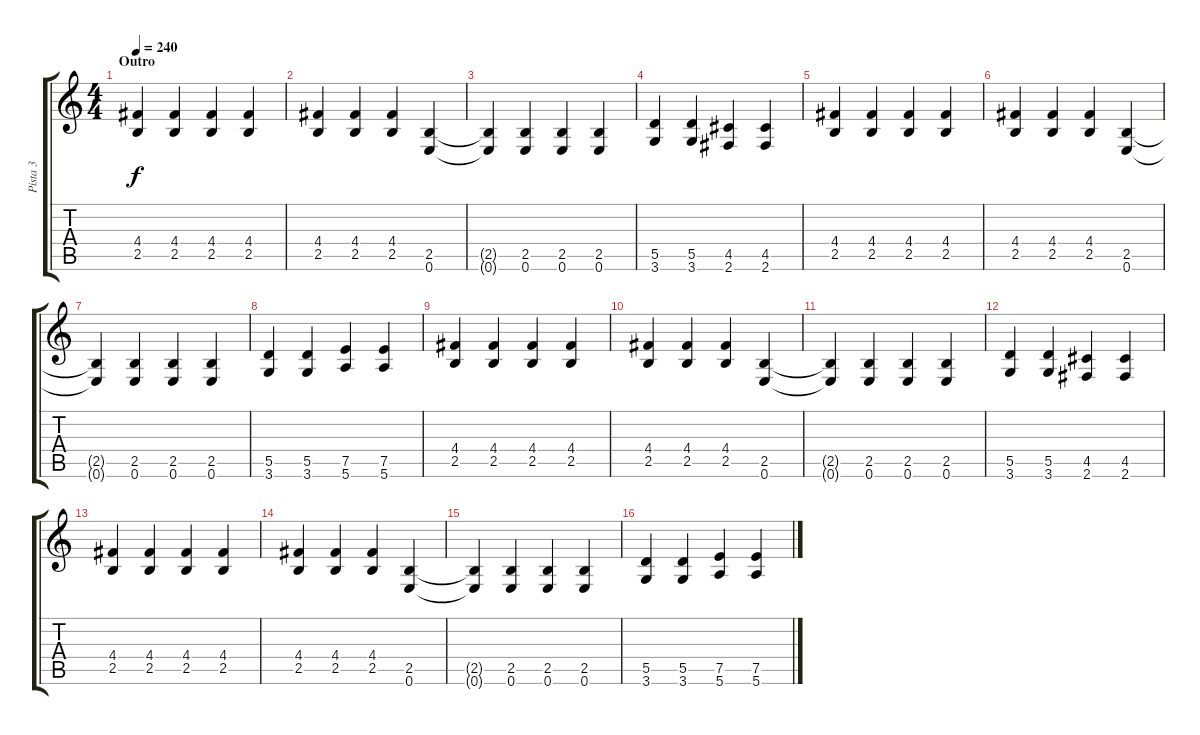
\track ("Pista 3" "Pista 3") {instrument distortionguitar}
\staff {score tabs}
\tuning (E4 B3 G3 D3 A2 E2) {hide}
\ts (4 4)
\section ("" "Outro")
\tempo 240
\clef g2
\ks c
(4.4 2.5).4{dy f} (4.4 2.5).4 (4.4 2.5).4 (4.4 2.5).4 |
(4.4 2.5).4 (4.4 2.5).4 (4.4 2.5).4 (2.5 0.6).4 |
(2.5{t} 0.6{t}).4 (2.5 0.6).4 (2.5 0.6).4 (2.5 0.6).4 |
(5.5 3.6).4 (5.5 3.6).4 (4.5 2.6).4 (4.5 2.6).4 |
(4.4 2.5).4 (4.4 2.5).4 (4.4 2.5).4 (4.4 2.5).4 |
(4.4 2.5).4 (4.4 2.5).4 (4.4 2.5).4 (2.5 0.6).4 |
(2.5{t} 0.6{t}).4 (2.5 0.6).4 (2.5 0.6).4 (2.5 0.6).4 |
(5.5 3.6).4 (5.5 3.6).4 (7.5 5.6).4 (7.5 5.6).4 |
(4.4 2.5).4 (4.4 2.5).4 (4.4 2.5).4 (4.4 2.5).4 |
(4.4 2.5).4 (4.4 2.5).4 (4.4 2.5).4 (2.5 0.6).4 |
(2.5{t} 0.6{t}).4 (2.5 0.6).4 (2.5 0.6).4 (2.5 0.6).4 |
(5.5 3.6).4 (5.5 3.6).4 (4.5 2.6).4 (4.5 2.6).4 |
(4.4 2.5).4 (4.4 2.5).4 (4.4 2.5).4 (4.4 2.5).4 |
(4.4 2.5).4 (4.4 2.5).4 (4.4 2.5).4 (2.5 0.6).4 |
(2.5{t} 0.6{t}).4 (2.5 0.6).4 (2.5 0.6).4 (2.5 0.6).4 |
(5.5 3.6).4 (5.5 3.6).4 (7.5 5.6).4 (7.5 5.6).4
